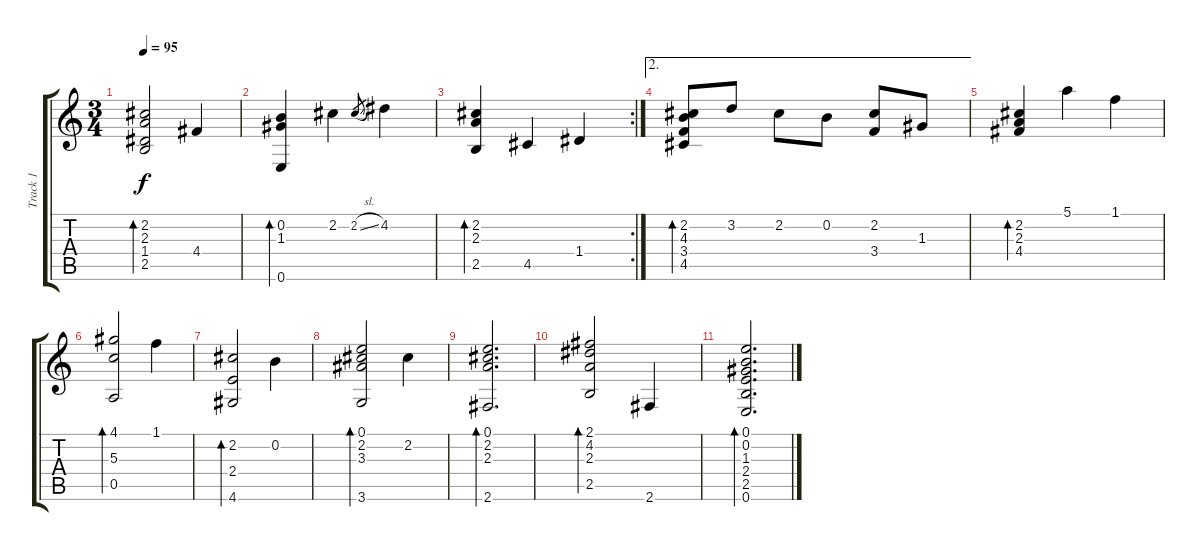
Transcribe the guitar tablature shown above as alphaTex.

\track ("Track 1" "Track 1") {instrument acousticguitarsteel}
\staff {score tabs}
\tuning (E4 B3 G3 D3 A2 E2) {hide}
\ts (3 4)
\tempo 95
\clef g2
\ks c
(2.2 2.3 1.4 2.5).2{bd 240 dy f} 4.4.4 |
(0.2 1.3 0.6).4{bd 240} 2.2.4 2.2{sl}.8{gr} 4.2.4 |
\rc 2
(2.2 2.3 2.5).4{bd 240} 4.5.4 1.4.4 |
\ae 2
(2.2 4.3 3.4 4.5).8{bd 240} 3.2.8 2.2.8 0.2.8 (2.2 3.4).8 1.3.8 |
(2.2 2.3 4.4).4{bd 240} 5.1.4 1.1.4 |
(4.1 5.3 0.5).2{bd 240} 1.1.4 |
(2.2 2.4 4.6).2{bd 240} 0.2.4 |
(0.1 2.2 3.3 3.6).2{bd 240} 2.2.4 |
(0.1 2.2 2.3 2.6).2{d bd 240} |
(2.1 4.2 2.3 2.5).2{bd 240} 2.6.4 |
(0.1 0.2 1.3 2.4 2.5 0.6).2{d bd 240}
